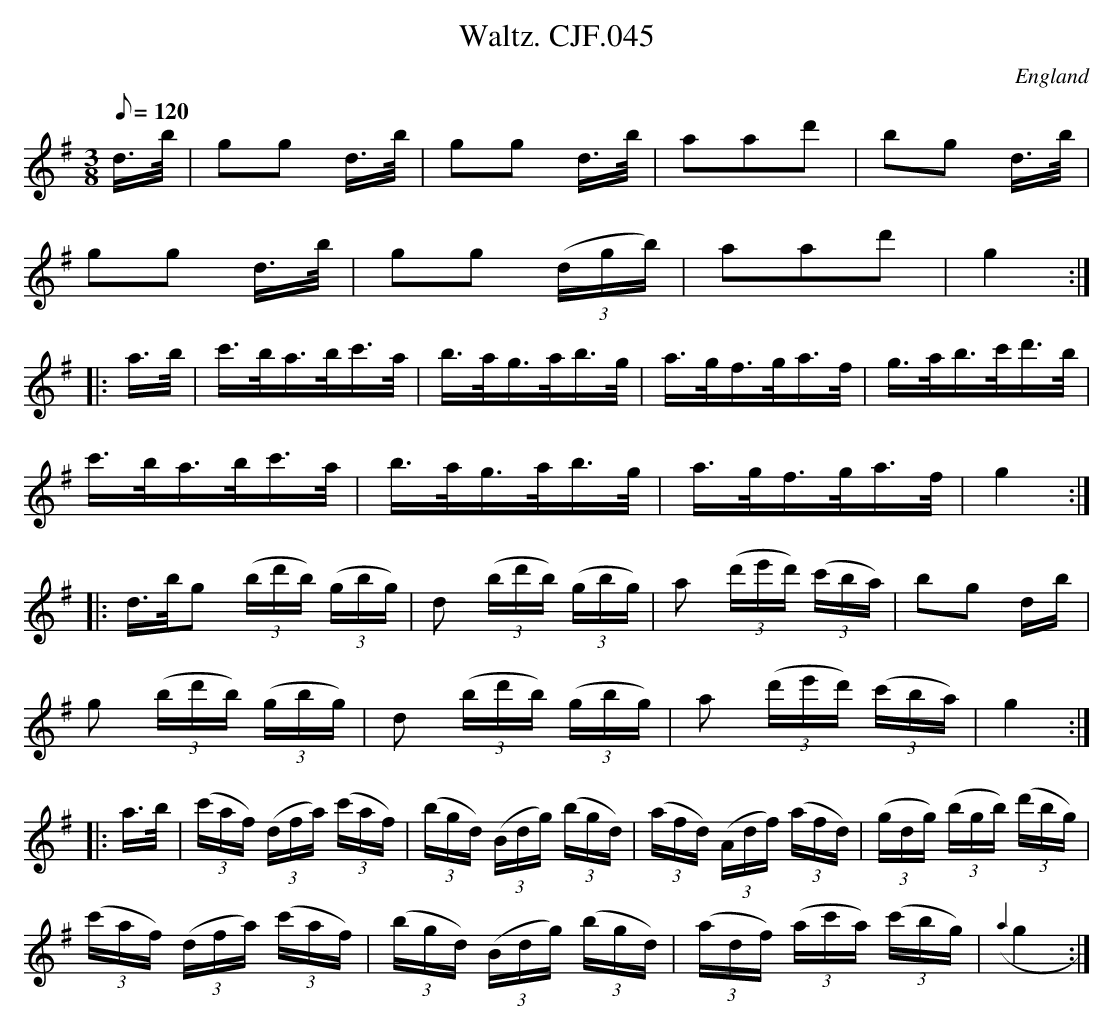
X:1
T:Waltz. CJF.045
O:England
M:3/8
L:1/16
Q:1/8=120
K:G major
d>b|g2g2 d>b|g2g2 d>b|a2a2d'2|b2g2 d>b|!
g2g2 d>b|g2g2 ((3dgb)|a2a2d'2|g4:|!
|:a>b|c'>ba>bc'>a|b>ag>ab>g|a>gf>ga>f|g>ab>c'd'>b|!
c'>ba>bc'>a|b>ag>ab>g|a>gf>ga>f|g4:|!
|:d>bg2 ((3bd'b) ((3gbg)|d2 ((3bd'b) ((3gbg)|\
a2 ((3d'e'd') ((3c'ba)|b2g2 db|!
g2 ((3bd'b) ((3gbg)|d2 ((3bd'b) ((3gbg)|\
a2 ((3d'e'd') ((3c'ba)|g4:|!
|:a>b|((3c'af) ((3dfa) ((3c'af)|((3bgd) ((3Bdg) ((3bgd)|\
((3afd) ((3Adf) ((3afd)|((3gdg) ((3bgb) ((3d'bg)|!
((3c'af) ((3dfa) ((3c'af)|((3bgd) ((3Bdg) ((3bgd)|\
((3adf) ((3ac'a) ((3c'bg)|({a2}g4:|
